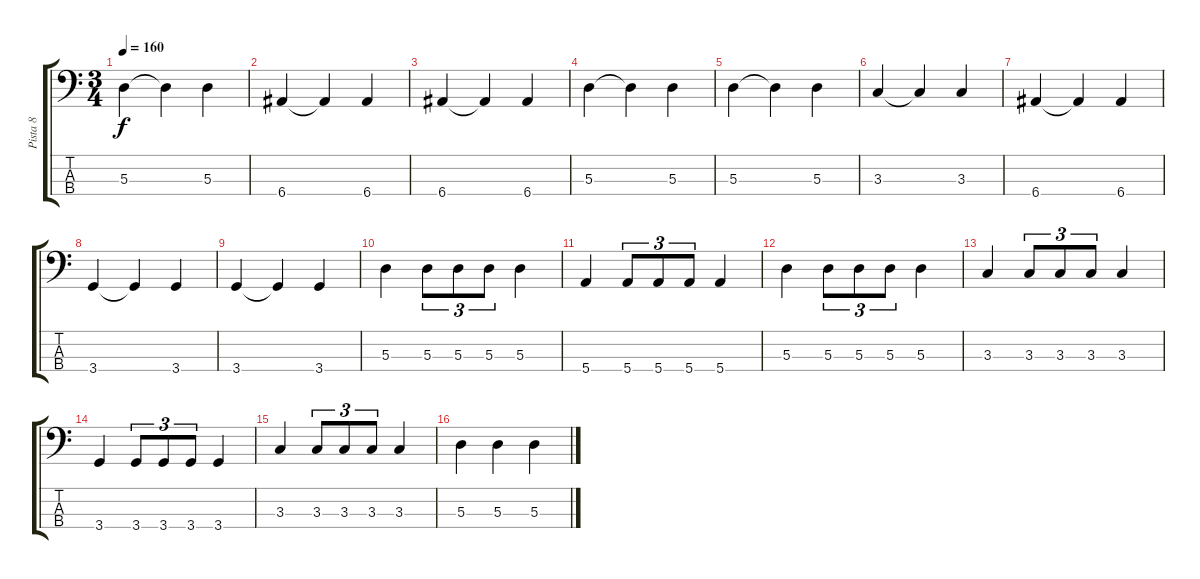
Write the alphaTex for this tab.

\track ("Pista 8" "Pista 8") {instrument electricbassfinger}
\staff {score tabs}
\tuning (G2 D2 A1 E1) {hide}
\ts (3 4)
\tempo 160
\clef f4
\ks c
5.3.4{dy f} 5.3{t}.4 5.3.4 |
6.4.4 6.4{t}.4 6.4.4 |
6.4.4 6.4{t}.4 6.4.4 |
5.3.4 5.3{t}.4 5.3.4 |
5.3.4 5.3{t}.4 5.3.4 |
3.3.4 3.3{t}.4 3.3.4 |
6.4.4 6.4{t}.4 6.4.4 |
3.4.4 3.4{t}.4 3.4.4 |
3.4.4 3.4{t}.4 3.4.4 |
5.3.4 5.3.8{tu (3 2)} 5.3.8{tu (3 2)} 5.3.8{tu (3 2)} 5.3.4 |
5.4.4 5.4.8{tu (3 2)} 5.4.8{tu (3 2)} 5.4.8{tu (3 2)} 5.4.4 |
5.3.4 5.3.8{tu (3 2)} 5.3.8{tu (3 2)} 5.3.8{tu (3 2)} 5.3.4 |
3.3.4 3.3.8{tu (3 2)} 3.3.8{tu (3 2)} 3.3.8{tu (3 2)} 3.3.4 |
3.4.4 3.4.8{tu (3 2)} 3.4.8{tu (3 2)} 3.4.8{tu (3 2)} 3.4.4 |
3.3.4 3.3.8{tu (3 2)} 3.3.8{tu (3 2)} 3.3.8{tu (3 2)} 3.3.4 |
5.3.4 5.3.4 5.3.4
